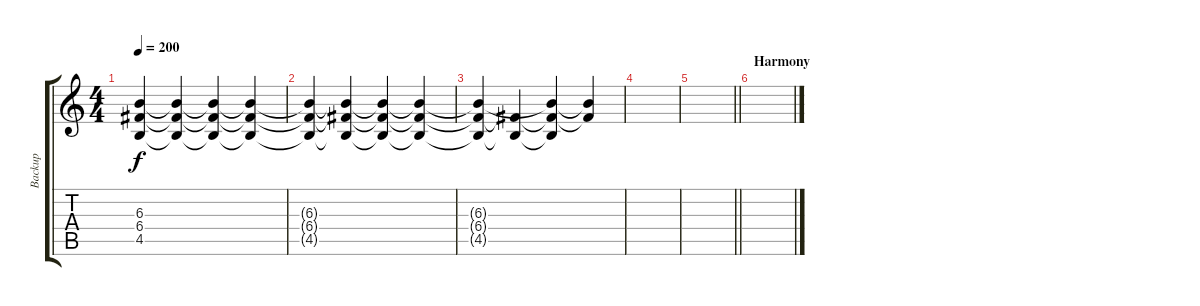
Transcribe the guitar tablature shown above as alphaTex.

\track ("Backup" "Backup") {instrument acousticguitarsteel}
\staff {score tabs}
\tuning (D4 A3 F3 C3 G2 C2) {hide}
\ts (4 4)
\tempo 200
\clef g2
\ks c
(6.3 6.4 4.5).4{dy f} (6.3{t} 6.4{t} 4.5{t}).4 (6.3{t} 6.4{t} 4.5{t}).4 (6.3{t} 6.4{t} 4.5{t}).4 |
(6.3{t} 6.4{t} 4.5{t}).4 (6.3{t} 6.4{t} 4.5{t}).4 (6.3{t} 6.4{t} 4.5{t}).4 (6.3{t} 6.4{t} 4.5{t}).4 |
(6.3{t} 6.4{t} 4.5{t}).4 (6.4{t} 4.5{t}).4 (6.3{t} 6.4{t} 4.5{t}).4 (6.3{t} 6.4{t}).4 |
|
\barLineRight lightlight
|
\section ("" "Harmony")
